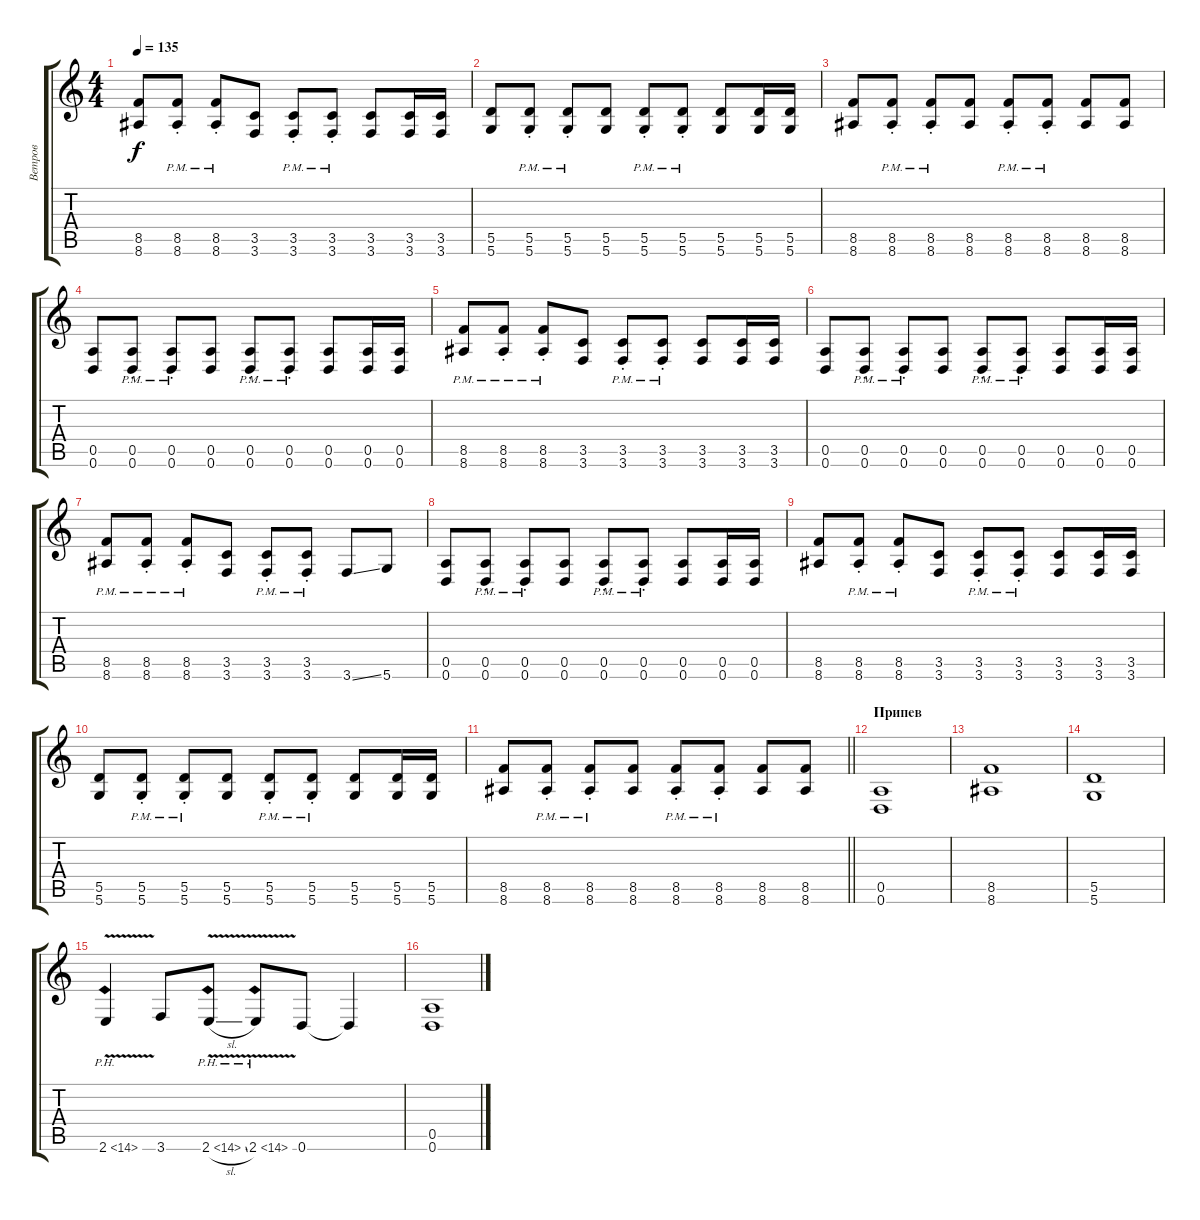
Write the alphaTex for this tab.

\track ("Ветров" "Ветров") {instrument distortionguitar}
\staff {score tabs}
\tuning (E4 A3 G3 D3 A2 D2) {hide}
\ts (4 4)
\tempo 135
\clef g2
\ks c
(8.5 8.6).8{dy f} (8.5{pm st} 8.6{pm st}).8 (8.5{pm st} 8.6{pm st}).8 (3.5 3.6).8 (3.5{pm} 3.6{st}).8 (3.5{pm} 3.6{st}).8 (3.5 3.6).8 (3.5 3.6).16 (3.5 3.6).16 |
(5.5 5.6).8 (5.5{pm st} 5.6{pm st}).8 (5.5{pm st} 5.6{pm st}).8 (5.5 5.6).8 (5.5{pm st} 5.6{pm st}).8 (5.5{pm st} 5.6{pm st}).8 (5.5 5.6).8 (5.5 5.6).16 (5.5 5.6).16 |
(8.5 8.6).8 (8.5{pm st} 8.6{pm st}).8 (8.5{pm st} 8.6{pm st}).8 (8.5 8.6).8 (8.5{pm st} 8.6{pm st}).8 (8.5{pm st} 8.6{pm st}).8 (8.5 8.6).8 (8.5 8.6).8 |
(0.5 0.6).8 (0.5{pm st} 0.6{st}).8 (0.5{pm st} 0.6{st}).8 (0.5 0.6).8 (0.5{st} 0.6{pm st}).8 (0.5{st} 0.6{pm st}).8 (0.5 0.6).8 (0.5 0.6).16 (0.5 0.6).16 |
(8.5{pm} 8.6).8 (8.5{pm st} 8.6{pm st}).8 (8.5{pm st} 8.6{pm st}).8 (3.5 3.6).8 (3.5{pm} 3.6{st}).8 (3.5{pm} 3.6{st}).8 (3.5 3.6).8 (3.5 3.6).16 (3.5 3.6).16 |
(0.5 0.6).8 (0.5{pm st} 0.6{st}).8 (0.5{pm st} 0.6{st}).8 (0.5 0.6).8 (0.5{st} 0.6{pm st}).8 (0.5{st} 0.6{pm st}).8 (0.5 0.6).8 (0.5 0.6).16 (0.5 0.6).16 |
(8.5{pm} 8.6).8 (8.5{pm st} 8.6{pm st}).8 (8.5{pm st} 8.6{pm st}).8 (3.5 3.6).8 (3.5{pm} 3.6{st}).8 (3.5{pm} 3.6{st}).8 3.6{ss}.8 5.6.8 |
(0.5 0.6).8 (0.5{pm st} 0.6{st}).8 (0.5{pm st} 0.6{st}).8 (0.5 0.6).8 (0.5{st} 0.6{pm st}).8 (0.5{st} 0.6{pm st}).8 (0.5 0.6).8 (0.5 0.6).16 (0.5 0.6).16 |
(8.5 8.6).8 (8.5{pm st} 8.6{pm st}).8 (8.5{pm st} 8.6{pm st}).8 (3.5 3.6).8 (3.5{pm} 3.6{st}).8 (3.5{pm} 3.6{st}).8 (3.5 3.6).8 (3.5 3.6).16 (3.5 3.6).16 |
(5.5 5.6).8 (5.5{pm st} 5.6{pm st}).8 (5.5{pm st} 5.6{pm st}).8 (5.5 5.6).8 (5.5{pm st} 5.6{pm st}).8 (5.5{pm st} 5.6{pm st}).8 (5.5 5.6).8 (5.5 5.6).16 (5.5 5.6).16 |
\barLineRight lightlight
(8.5 8.6).8 (8.5{pm st} 8.6{pm st}).8 (8.5{pm st} 8.6{pm st}).8 (8.5 8.6).8 (8.5{pm st} 8.6{pm st}).8 (8.5{pm st} 8.6{pm st}).8 (8.5 8.6).8 (8.5 8.6).8 |
\section ("" "Припев")
(0.5 0.6).1 |
(8.5 8.6).1 |
(5.5 5.6).1 |
2.6{ph 12 v}.4 3.6.8 2.6{ph 12 v sl}.8 2.6{ph 12 v}.8 0.6.8 0.6{t}.4 |
(0.5 0.6).1
